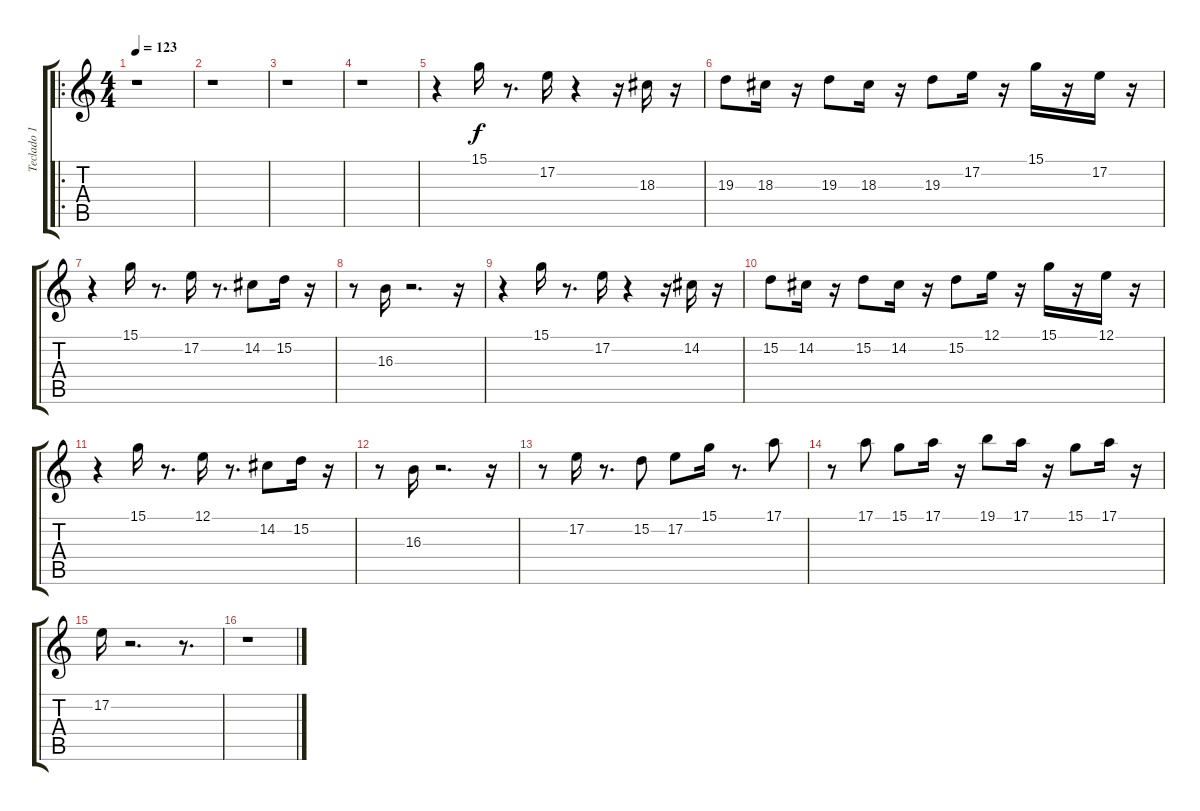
\track ("Teclado 1" "Teclado 1") {instrument trumpet}
\staff {score tabs}
\tuning (E4 B3 G3 D3 A2 E2) {hide}
\ro
\ts (4 4)
\tempo 123
\clef g2
\ks c
r.1{dy f instrument trumpet} |
r.1 |
r.1 |
r.1 |
r.4 15.1.16 r.8{d} 17.2.16 r.4 r.16 18.3.16 r.16 |
19.3.8 18.3.16 r.16 19.3.8 18.3.16 r.16 19.3.8 17.2.16 r.16 15.1.16 r.16 17.2.16 r.16 |
r.4 15.1.16 r.8{d} 17.2.16 r.8{d} 14.2.8 15.2.16 r.16 |
r.8 16.3.16 r.2{d} r.16 |
r.4 15.1.16 r.8{d} 17.2.16 r.4 r.16 14.2.16 r.16 |
15.2.8 14.2.16 r.16 15.2.8 14.2.16 r.16 15.2.8 12.1.16 r.16 15.1.16 r.16 12.1.16 r.16 |
r.4 15.1.16 r.8{d} 12.1.16 r.8{d} 14.2.8 15.2.16 r.16 |
r.8 16.3.16 r.2{d} r.16 |
r.8 17.2.16 r.8{d} 15.2.8 17.2.8 15.1.16 r.8{d} 17.1.8 |
r.8 17.1.8 15.1.8 17.1.16 r.16 19.1.8 17.1.16 r.16 15.1.8 17.1.16 r.16 |
17.2.16 r.2{d} r.8{d} |
r.1
